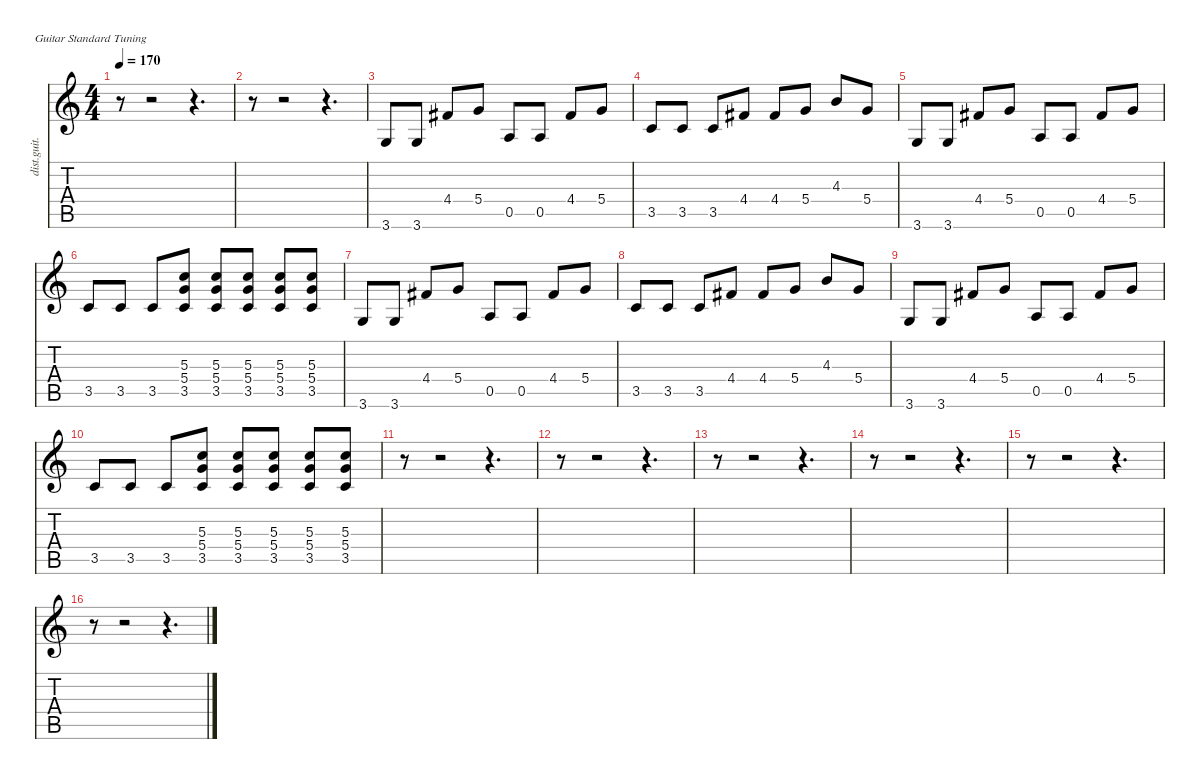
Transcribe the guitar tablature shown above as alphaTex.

\defaultSystemsLayout 4
\hideDynamics
\bracketExtendMode nobrackets
\otherSystemsTrackNameOrientation horizontal
\track ("Piste 4" "dist.guit.") {instrument distortionguitar}
\staff {score tabs}
\tuning (E4 B3 G3 D3 A2 E2)
\ts (4 4)
\tempo 170
\clef g2
\ks c
r.8{dy f beam Down} r.2{beam Down} r.4{d beam Down} |
r.8{beam Down} r.2{beam Down} r.4{d beam Down} |
3.6.8{beam Up} 3.6.8{beam Up} 4.4{acc #}.8{beam Up} 5.4.8{beam Up} 0.5.8{beam Up} 0.5.8{beam Up} 4.4{acc #}.8{beam Up} 5.4.8{beam Up} |
3.5.8{beam Up} 3.5.8{beam Up} 3.5.8{beam Up} 4.4{acc #}.8{beam Up} 4.4{acc #}.8{beam Up} 5.4.8{beam Up} 4.3.8{beam Up} 5.4.8{beam Up} |
3.6.8{beam Up} 3.6.8{beam Up} 4.4{acc #}.8{beam Up} 5.4.8{beam Up} 0.5.8{beam Up} 0.5.8{beam Up} 4.4{acc #}.8{beam Up} 5.4.8{beam Up} |
3.5.8{beam Up} 3.5.8{beam Up} 3.5.8{beam Up} (5.3 5.4 3.5).8{beam Up} (5.3 5.4 3.5).8{beam Up} (5.3 5.4 3.5).8{beam Up} (5.3 5.4 3.5).8{beam Up} (5.3 5.4 3.5).8{beam Up} |
3.6.8{beam Up} 3.6.8{beam Up} 4.4{acc #}.8{beam Up} 5.4.8{beam Up} 0.5.8{beam Up} 0.5.8{beam Up} 4.4{acc #}.8{beam Up} 5.4.8{beam Up} |
3.5.8{beam Up} 3.5.8{beam Up} 3.5.8{beam Up} 4.4{acc #}.8{beam Up} 4.4{acc #}.8{beam Up} 5.4.8{beam Up} 4.3.8{beam Up} 5.4.8{beam Up} |
3.6.8{beam Up} 3.6.8{beam Up} 4.4{acc #}.8{beam Up} 5.4.8{beam Up} 0.5.8{beam Up} 0.5.8{beam Up} 4.4{acc #}.8{beam Up} 5.4.8{beam Up} |
3.5.8{beam Up} 3.5.8{beam Up} 3.5.8{beam Up} (5.3 5.4 3.5).8{beam Up} (5.3 5.4 3.5).8{beam Up} (5.3 5.4 3.5).8{beam Up} (5.3 5.4 3.5).8{beam Up} (5.3 5.4 3.5).8{beam Up} |
r.8{beam Down} r.2{beam Down} r.4{d beam Down} |
r.8{beam Down} r.2{beam Down} r.4{d beam Down} |
r.8{beam Down} r.2{beam Down} r.4{d beam Down} |
r.8{beam Down} r.2{beam Down} r.4{d beam Down} |
r.8{beam Down} r.2{beam Down} r.4{d beam Down} |
r.8{beam Down} r.2{beam Down} r.4{d beam Down}
